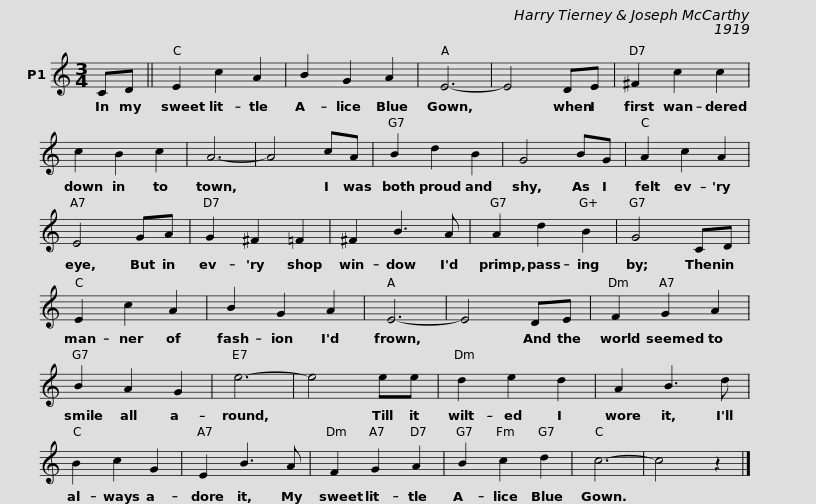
X:1
L:1/8
M:3/4
I:linebreak $
K:C
V:1 treble
V:1
 CD || E2 c2 A2 | B2 G2 A2 | E6- | E4 DE | %5
 ^F2 c2 c2 | c2 B2 c2 | A6- |$ A4 cA | B2 d2 B2 | %10
 G4 BG | A2 c2 A2 | E4 GA | G2 ^F2 =F2 | ^F2 B3 A |$ %15
 A2 d2 B2 | G4 CD | E2 c2 A2 | B2 G2 A2 | E6- | %20
 E4 DE | F2 G2 A2 |$ B2 A2 G2 | e6- | e4 ee | %25
 d2 e2 d2 | A2 B3 d | B2 c2 G2 |$ E2 B3 A | F2 G2 A2 | %30
 B2 c2 d2 | c6- | c4 z2 |] %33
